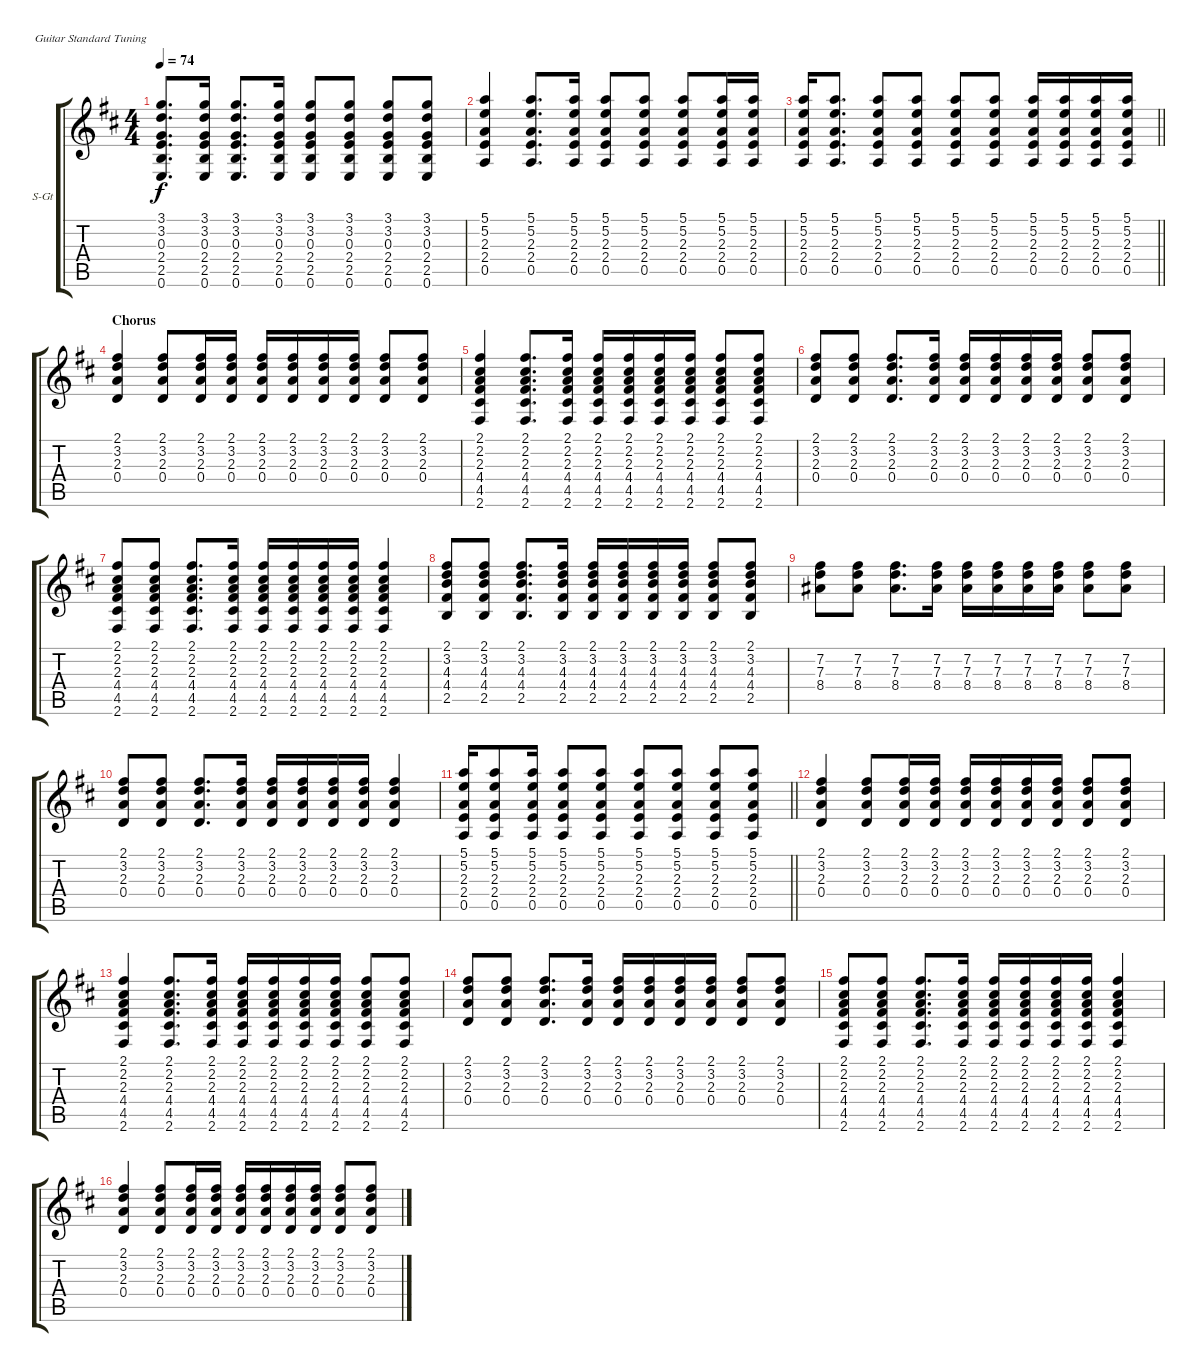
\bracketExtendMode groupsimilarinstruments
\firstSystemTrackNameOrientation horizontal
\otherSystemsTrackNameOrientation horizontal
\track ("Rudolf Acoustic" "S-Gt") {instrument acousticguitarsteel}
\staff {score tabs}
\tuning (E4 B3 G3 D3 A2 E2)
\ts (4 4)
\tempo 74
\clef g2
\ks d
(3.1 3.2 0.3 2.4 2.5 0.6).8{d dy f} (3.1 3.2 0.3 2.4 2.5 0.6).16 (3.1 3.2 0.3 2.4 2.5 0.6).8{d} (3.1 3.2 0.3 2.4 2.5 0.6).16 (3.1 3.2 0.3 2.4 2.5 0.6).8 (3.1 3.2 0.3 2.4 2.5 0.6).8 (3.1 3.2 0.3 2.4 2.5 0.6).8 (3.1 3.2 0.3 2.4 2.5 0.6).8 |
(5.1 5.2 2.3 2.4 0.5).4 (5.1 5.2 2.3 2.4 0.5).8{d} (5.1 5.2 2.3 2.4 0.5).16 (5.1 5.2 2.3 2.4 0.5).8 (5.1 5.2 2.3 2.4 0.5).8 (5.1 5.2 2.3 2.4 0.5).8 (5.1 5.2 2.3 2.4 0.5).16 (5.1 5.2 2.3 2.4 0.5).16 |
\barLineRight lightlight
(5.1 5.2 2.3 2.4 0.5).16 (5.1 5.2 2.3 2.4 0.5).8{d} (5.1 5.2 2.3 2.4 0.5).8 (5.1 5.2 2.3 2.4 0.5).8 (5.1 5.2 2.3 2.4 0.5).8 (5.1 5.2 2.3 2.4 0.5).8 (5.1 5.2 2.3 2.4 0.5).16 (5.1 5.2 2.3 2.4 0.5).16 (5.1 5.2 2.3 2.4 0.5).16 (5.1 5.2 2.3 2.4 0.5).16 |
\section ("" "Chorus")
(2.1 3.2 2.3 0.4).4 (2.1 3.2 2.3 0.4).8 (2.1 3.2 2.3 0.4).16 (2.1 3.2 2.3 0.4).16 (2.1 3.2 2.3 0.4).16 (2.1 3.2 2.3 0.4).16 (2.1 3.2 2.3 0.4).16 (2.1 3.2 2.3 0.4).16 (2.1 3.2 2.3 0.4).8 (2.1 3.2 2.3 0.4).8 |
(2.1 2.2 2.3 4.4 4.5 2.6).4 (2.1 2.2 2.3 4.4 4.5 2.6).8{d} (2.1 2.2 2.3 4.4 4.5 2.6).16 (2.1 2.2 2.3 4.4 4.5 2.6).16 (2.1 2.2 2.3 4.4 4.5 2.6).16 (2.1 2.2 2.3 4.4 4.5 2.6).16 (2.1 2.2 2.3 4.4 4.5 2.6).16 (2.1 2.2 2.3 4.4 4.5 2.6).8 (2.1 2.2 2.3 4.4 4.5 2.6).8 |
(2.1 3.2 2.3 0.4).8 (2.1 3.2 2.3 0.4).8 (2.1 3.2 2.3 0.4).8{d} (2.1 3.2 2.3 0.4).16 (2.1 3.2 2.3 0.4).16 (2.1 3.2 2.3 0.4).16 (2.1 3.2 2.3 0.4).16 (2.1 3.2 2.3 0.4).16 (2.1 3.2 2.3 0.4).8 (2.1 3.2 2.3 0.4).8 |
(2.1 2.2 2.3 4.4 4.5 2.6).8 (2.1 2.2 2.3 4.4 4.5 2.6).8 (2.1 2.2 2.3 4.4 4.5 2.6).8{d} (2.1 2.2 2.3 4.4 4.5 2.6).16 (2.1 2.2 2.3 4.4 4.5 2.6).16 (2.1 2.2 2.3 4.4 4.5 2.6).16 (2.1 2.2 2.3 4.4 4.5 2.6).16 (2.1 2.2 2.3 4.4 4.5 2.6).16 (2.1 2.2 2.3 4.4 4.5 2.6).4 |
(2.1 3.2 4.3 4.4 2.5).8 (2.1 3.2 4.3 4.4 2.5).8 (2.1 3.2 4.3 4.4 2.5).8{d} (2.1 3.2 4.3 4.4 2.5).16 (2.1 3.2 4.3 4.4 2.5).16 (2.1 3.2 4.3 4.4 2.5).16 (2.1 3.2 4.3 4.4 2.5).16 (2.1 3.2 4.3 4.4 2.5).16 (2.1 3.2 4.3 4.4 2.5).8 (2.1 3.2 4.3 4.4 2.5).8 |
(7.2 7.3 8.4).8 (7.2 7.3 8.4).8 (7.2 7.3 8.4).8{d} (7.2 7.3 8.4).16 (7.2 7.3 8.4).16 (7.2 7.3 8.4).16 (7.2 7.3 8.4).16 (7.2 7.3 8.4).16 (7.2 7.3 8.4).8 (7.2 7.3 8.4).8 |
(2.1 3.2 2.3 0.4).8 (2.1 3.2 2.3 0.4).8 (2.1 3.2 2.3 0.4).8{d} (2.1 3.2 2.3 0.4).16 (2.1 3.2 2.3 0.4).16 (2.1 3.2 2.3 0.4).16 (2.1 3.2 2.3 0.4).16 (2.1 3.2 2.3 0.4).16 (2.1 3.2 2.3 0.4).4 |
\barLineRight lightlight
(5.1 5.2 2.3 2.4 0.5).16 (5.1 5.2 2.3 2.4 0.5).8 (5.1 5.2 2.3 2.4 0.5).16 (5.1 5.2 2.3 2.4 0.5).8 (5.1 5.2 2.3 2.4 0.5).8 (5.1 5.2 2.3 2.4 0.5).8 (5.1 5.2 2.3 2.4 0.5).8 (5.1 5.2 2.3 2.4 0.5).8 (5.1 5.2 2.3 2.4 0.5).8 |
(2.1 3.2 2.3 0.4).4 (2.1 3.2 2.3 0.4).8 (2.1 3.2 2.3 0.4).16 (2.1 3.2 2.3 0.4).16 (2.1 3.2 2.3 0.4).16 (2.1 3.2 2.3 0.4).16 (2.1 3.2 2.3 0.4).16 (2.1 3.2 2.3 0.4).16 (2.1 3.2 2.3 0.4).8 (2.1 3.2 2.3 0.4).8 |
(2.1 2.2 2.3 4.4 4.5 2.6).4 (2.1 2.2 2.3 4.4 4.5 2.6).8{d} (2.1 2.2 2.3 4.4 4.5 2.6).16 (2.1 2.2 2.3 4.4 4.5 2.6).16 (2.1 2.2 2.3 4.4 4.5 2.6).16 (2.1 2.2 2.3 4.4 4.5 2.6).16 (2.1 2.2 2.3 4.4 4.5 2.6).16 (2.1 2.2 2.3 4.4 4.5 2.6).8 (2.1 2.2 2.3 4.4 4.5 2.6).8 |
(2.1 3.2 2.3 0.4).8 (2.1 3.2 2.3 0.4).8 (2.1 3.2 2.3 0.4).8{d} (2.1 3.2 2.3 0.4).16 (2.1 3.2 2.3 0.4).16 (2.1 3.2 2.3 0.4).16 (2.1 3.2 2.3 0.4).16 (2.1 3.2 2.3 0.4).16 (2.1 3.2 2.3 0.4).8 (2.1 3.2 2.3 0.4).8 |
(2.1 2.2 2.3 4.4 4.5 2.6).8 (2.1 2.2 2.3 4.4 4.5 2.6).8 (2.1 2.2 2.3 4.4 4.5 2.6).8{d} (2.1 2.2 2.3 4.4 4.5 2.6).16 (2.1 2.2 2.3 4.4 4.5 2.6).16 (2.1 2.2 2.3 4.4 4.5 2.6).16 (2.1 2.2 2.3 4.4 4.5 2.6).16 (2.1 2.2 2.3 4.4 4.5 2.6).16 (2.1 2.2 2.3 4.4 4.5 2.6).4 |
(2.1 3.2 2.3 0.4).4 (2.1 3.2 2.3 0.4).8 (2.1 3.2 2.3 0.4).16 (2.1 3.2 2.3 0.4).16 (2.1 3.2 2.3 0.4).16 (2.1 3.2 2.3 0.4).16 (2.1 3.2 2.3 0.4).16 (2.1 3.2 2.3 0.4).16 (2.1 3.2 2.3 0.4).8 (2.1 3.2 2.3 0.4).8
